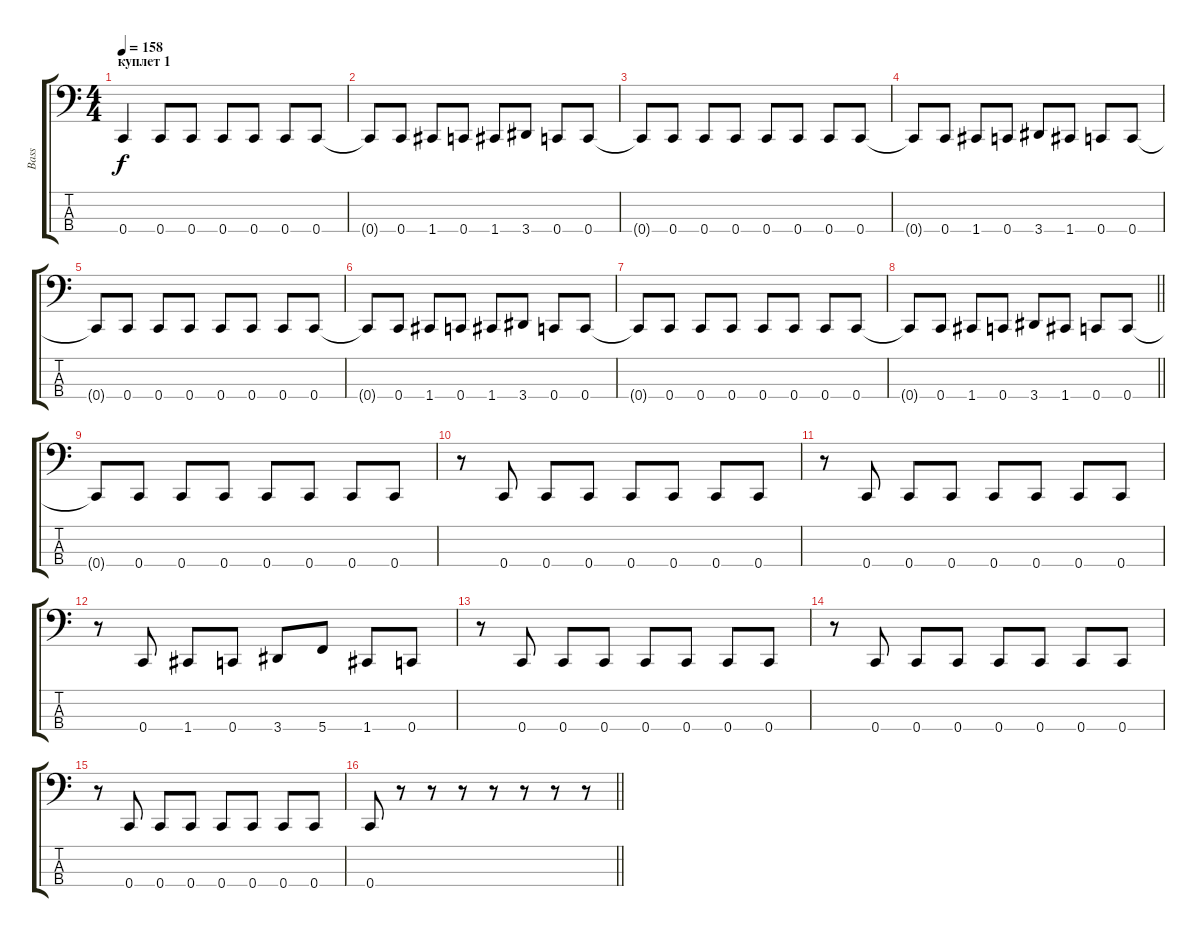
\track ("Bass" "Bass") {instrument electricbassfinger}
\staff {score tabs}
\tuning (F2 C2 G1 C1) {hide}
\ts (4 4)
\section ("" "куплет 1")
\tempo 158
\clef f4
\ks c
0.4.4{dy f} 0.4.8 0.4.8 0.4.8 0.4.8 0.4.8 0.4.8 |
0.4{t}.8 0.4.8 1.4.8 0.4.8 1.4.8 3.4.8 0.4.8 0.4.8 |
0.4{t}.8 0.4.8 0.4.8 0.4.8 0.4.8 0.4.8 0.4.8 0.4.8 |
0.4{t}.8 0.4.8 1.4.8 0.4.8 3.4.8 1.4.8 0.4.8 0.4.8 |
0.4{t}.8 0.4.8 0.4.8 0.4.8 0.4.8 0.4.8 0.4.8 0.4.8 |
0.4{t}.8 0.4.8 1.4.8 0.4.8 1.4.8 3.4.8 0.4.8 0.4.8 |
0.4{t}.8 0.4.8 0.4.8 0.4.8 0.4.8 0.4.8 0.4.8 0.4.8 |
\barLineRight lightlight
0.4{t}.8 0.4.8 1.4.8 0.4.8 3.4.8 1.4.8 0.4.8 0.4.8 |
\section ("" "")
0.4{t}.8 0.4.8 0.4.8 0.4.8 0.4.8 0.4.8 0.4.8 0.4.8 |
r.8 0.4.8 0.4.8 0.4.8 0.4.8 0.4.8 0.4.8 0.4.8 |
r.8 0.4.8 0.4.8 0.4.8 0.4.8 0.4.8 0.4.8 0.4.8 |
r.8 0.4.8 1.4.8 0.4.8 3.4.8 5.4.8 1.4.8 0.4.8 |
r.8 0.4.8 0.4.8 0.4.8 0.4.8 0.4.8 0.4.8 0.4.8 |
r.8 0.4.8 0.4.8 0.4.8 0.4.8 0.4.8 0.4.8 0.4.8 |
r.8 0.4.8 0.4.8 0.4.8 0.4.8 0.4.8 0.4.8 0.4.8 |
\barLineRight lightlight
0.4.8 r.8 r.8 r.8 r.8 r.8 r.8 r.8
